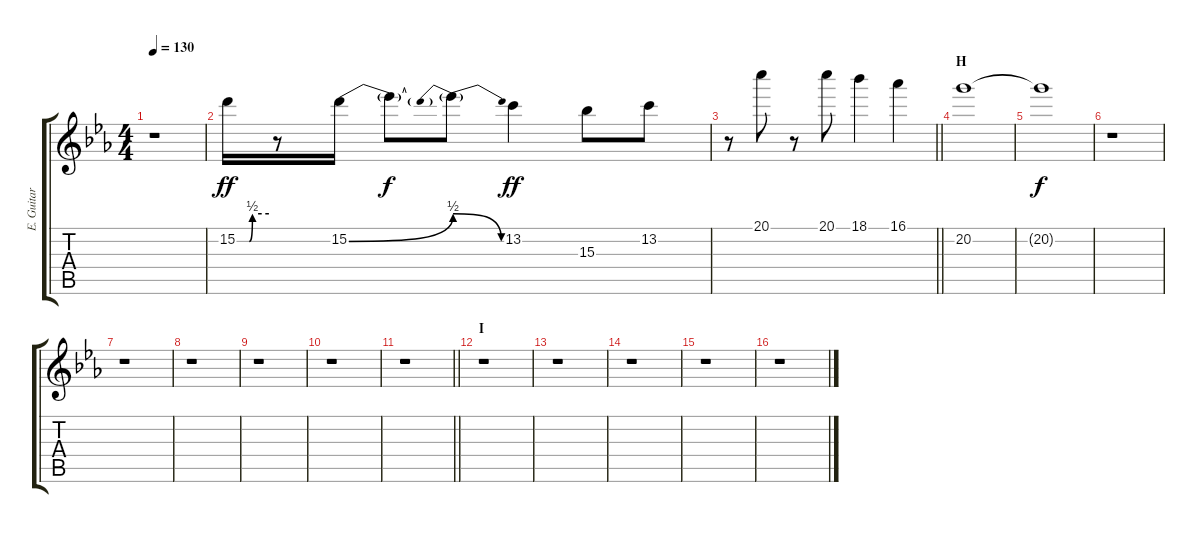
\track ("E. Guitar II" "E. Guitar ") {instrument overdrivenguitar}
\staff {score tabs}
\tuning (E4 B3 G3 D3 A2 E2) {hide}
\ts (4 4)
\tempo 130
\clef g2
\ks eb
r.1{dy ff} |
15.2{be (custom 0 0 23 0 29 2 60 2)}.16 r.8 15.2{be (bend 0 0 60 2)}.16 15.2{t}.8{dy f} 15.2{be (prebendrelease 0 2 60 0) t}.8 13.2.4{dy ff} 15.3.8 13.2.8 |
\barLineRight lightlight
r.8 20.1.8 r.8 20.1.8 18.1.4 16.1.4 |
\section ("" "H")
20.2.1 |
20.2{t}.1{dy f} |
r.1 |
r.1 |
r.1 |
r.1 |
r.1 |
\barLineRight lightlight
r.1 |
\section ("" "I")
r.1 |
r.1 |
r.1 |
r.1 |
r.1
